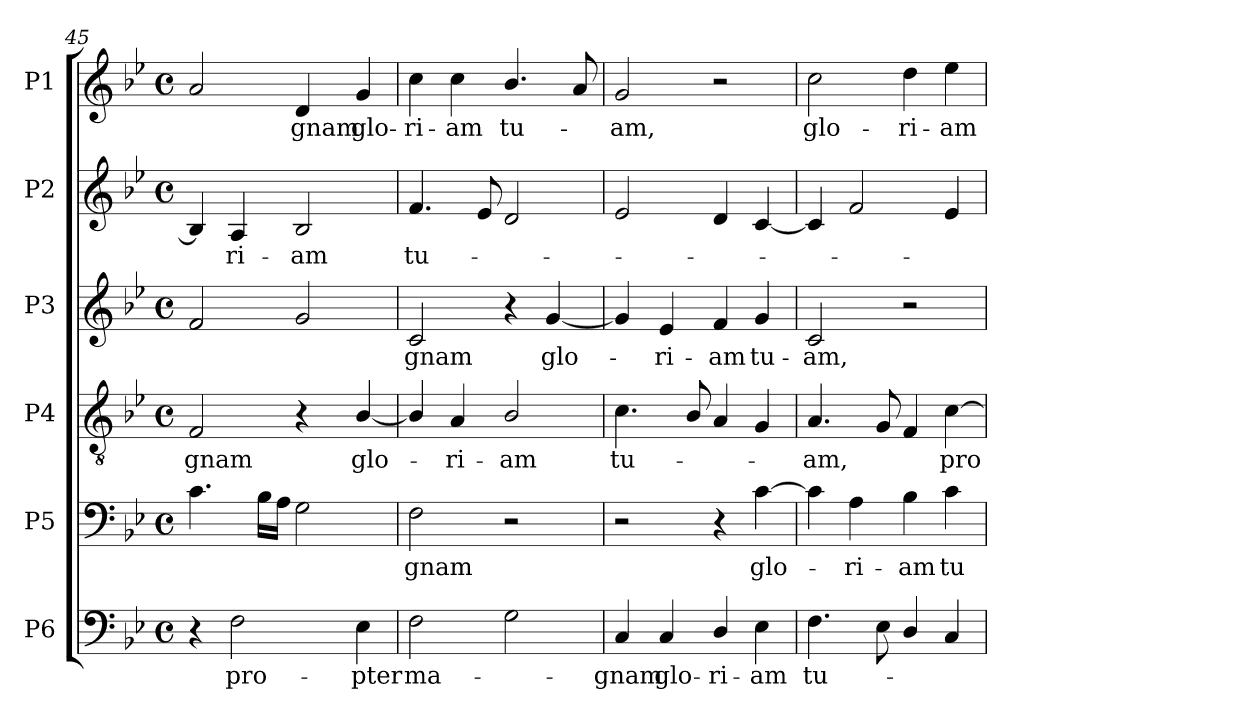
**kern	**text	**kern	**text	**kern	**text	**kern	**text	**kern	**text	**kern	**text
*part6	*part6	*part5	*part5	*part4	*part4	*part3	*part3	*part2	*part2	*part1	*part1
*staff6	*staff6	*staff5	*staff5	*staff4	*staff4	*staff3	*staff3	*staff2	*staff2	*staff1	*staff1
*I"P6	*	*I"P5	*	*I"P4	*	*I"P3	*	*I"P2	*	*I"P1	*
*clefF4	*	*clefF4	*	*clefGv2	*	*clefG2	*	*clefG2	*	*clefG2	*
*	*	*	*	*ITrd7c12	*	*	*	*	*	*	*
*k[b-e-]	*	*k[b-e-]	*	*k[b-e-]	*	*k[b-e-]	*	*k[b-e-]	*	*k[b-e-]	*
*B-:	*	*B-:	*	*B-:	*	*B-:	*	*B-:	*	*B-:	*
*M4/4	*	*M4/4	*	*M4/4	*	*M4/4	*	*M4/4	*	*M4/4	*
*met(c)	*	*met(c)	*	*met(c)	*	*met(c)	*	*met(c)	*	*met(c)	*
=45	=45	=45	=45	=45	=45	=45	=45	=45	=45	=45	=45
!	!	!	!	!	!LO:LY:b:color=#000000	!	!	!	!	!	!
4r	.	4.ci\	.	2FFi/	-gnam	2fi/	.	4B-i/]	.	2ai/	.
!	!LO:LY:b:color=#000000	!	!	!	!	!	!	!	!	!	!
!	!	!	!	!	!	!	!	!	!LO:LY:b:color=#000000	!	!
2Fi\	pro-	.	.	.	.	.	.	4Ai/	-ri-	.	.
.	.	16B-i\LL	.	.	.	.	.	.	.	.	.
.	.	16Ai\JJ	.	.	.	.	.	.	.	.	.
!	!	!	!	!	!	!	!	!	!LO:LY:b:color=#000000	!	!
!	!	!	!	!	!	!	!	!	!	!	!LO:LY:b:color=#000000
.	.	2Gi\	.	4r	.	2gi/	.	2B-i/	-am	4di/	-gnam
!	!LO:LY:b:color=#000000	!	!	!	!	!	!	!	!	!	!
!	!	!	!	!	!LO:LY:b:color=#000000	!	!	!	!	!	!
!	!	!	!	!	!	!	!	!	!	!	!LO:LY:b:color=#000000
4E-i\	-pter	.	.	[4BB-i/	glo-	.	.	.	.	4gi/	glo-
=46	=46	=46	=46	=46	=46	=46	=46	=46	=46	=46	=46
!	!LO:LY:b:color=#000000	!	!	!	!	!	!	!	!	!	!
!	!	!	!LO:LY:b:color=#000000	!	!	!	!	!	!	!	!
!	!	!	!	!	!	!	!LO:LY:b:color=#000000	!	!	!	!
!	!	!	!	!	!	!	!	!	!LO:LY:b:color=#000000	!	!
!	!	!	!	!	!	!	!	!	!	!	!LO:LY:b:color=#000000
2Fi\	ma-	2Fi\	-gnam	4BB-i/]	.	2ci/	-gnam	4.fi/	tu-	4cci\	-ri-
!	!	!	!	!	!LO:LY:b:color=#000000	!	!	!	!	!	!
!	!	!	!	!	!	!	!	!	!	!	!LO:LY:b:color=#000000
.	.	.	.	4AAi/	-ri-	.	.	.	.	4cci\	-am
.	.	.	.	.	.	.	.	8e-i/	.	.	.
!	!	!	!	!	!LO:LY:b:color=#000000	!	!	!	!	!	!
!	!	!	!	!	!	!	!	!	!	!	!LO:LY:b:color=#000000
2Gi\	.	2r	.	2BB-i/	-am	4r	.	2di/	.	4.b-i/	tu-
!	!	!	!	!	!	!	!LO:LY:b:color=#000000	!	!	!	!
.	.	.	.	.	.	[4gi/	glo-	.	.	.	.
.	.	.	.	.	.	.	.	.	.	8ai/	.
=47	=47	=47	=47	=47	=47	=47	=47	=47	=47	=47	=47
!	!LO:LY:b:color=#000000	!	!	!	!	!	!	!	!	!	!
!	!	!	!	!	!LO:LY:b:color=#000000	!	!	!	!	!	!
!	!	!	!	!	!	!	!	!	!	!	!LO:LY:b:color=#000000
4Ci/	-gnam	2r	.	4.Ci\	tu-	4gi/]	.	2e-i/	.	2gi/	-am,
!	!LO:LY:b:color=#000000	!	!	!	!	!	!	!	!	!	!
!	!	!	!	!	!	!	!LO:LY:b:color=#000000	!	!	!	!
4Ci/	glo-	.	.	.	.	4e-i/	-ri-	.	.	.	.
.	.	.	.	8BB-i/	.	.	.	.	.	.	.
!	!LO:LY:b:color=#000000	!	!	!	!	!	!	!	!	!	!
!	!	!	!	!	!	!	!LO:LY:b:color=#000000	!	!	!	!
4Di/	-ri-	4r	.	4AAi/	.	4fi/	-am	4di/	.	2r	.
!	!LO:LY:b:color=#000000	!	!	!	!	!	!	!	!	!	!
!	!	!	!LO:LY:b:color=#000000	!	!	!	!	!	!	!	!
!	!	!	!	!	!	!	!LO:LY:b:color=#000000	!	!	!	!
4E-i\	-am	[4ci\	glo-	4GGi/	.	4gi/	tu-	[4ci/	.	.	.
!!LO:LB:g=z
=48	=48	=48	=48	=48	=48	=48	=48	=48	=48	=48	=48
!	!LO:LY:b:color=#000000	!	!	!	!	!	!	!	!	!	!
!	!	!	!	!	!LO:LY:b:color=#000000	!	!	!	!	!	!
!	!	!	!	!	!	!	!LO:LY:b:color=#000000	!	!	!	!
!	!	!	!	!	!	!	!	!	!	!	!LO:LY:b:color=#000000
4.Fi\	tu-	4ci\]	.	4.AAi/	-am,	2ci/	-am,	4ci/]	.	2cci\	glo-
!	!	!	!LO:LY:b:color=#000000	!	!	!	!	!	!	!	!
.	.	4Ai\	-ri-	.	.	.	.	2fi/	.	.	.
8E-i\	.	.	.	8GGi/	.	.	.	.	.	.	.
!	!	!	!LO:LY:b:color=#000000	!	!	!	!	!	!	!	!
!	!	!	!	!	!	!	!	!	!	!	!LO:LY:b:color=#000000
4Di/	.	4B-i\	-am	4FFi/	.	2r	.	.	.	4ddi\	-ri-
!	!	!	!LO:LY:b:color=#000000	!	!	!	!	!	!	!	!
!	!	!	!	!	!LO:LY:b:color=#000000	!	!	!	!	!	!
!	!	!	!	!	!	!	!	!	!	!	!LO:LY:b:color=#000000
4Ci/	.	4ci\	tu-	[4Ci\	pro-	.	.	4e-i/	.	4ee-i\	-am
=	=	=	=	=	=	=	=	=	=	=	=
*-	*-	*-	*-	*-	*-	*-	*-	*-	*-	*-	*-
